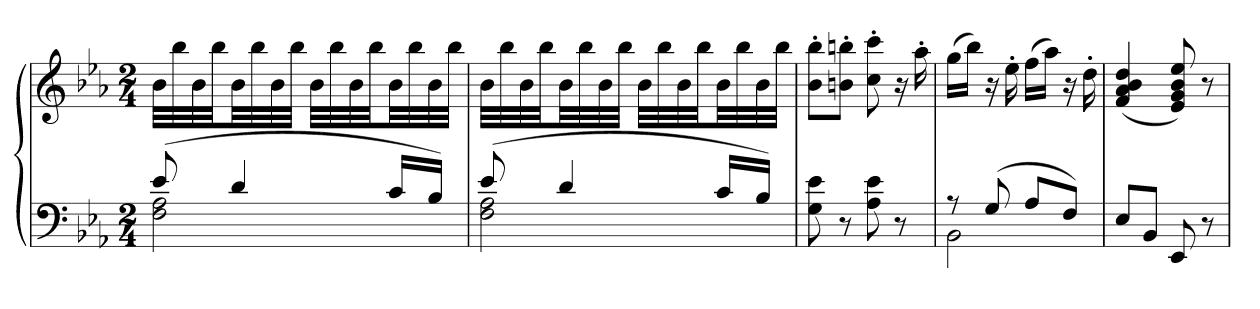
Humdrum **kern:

**kern	**kern
*part1	*part1
*staff2	*staff1
*clefF4	*clefG2
*k[b-e-a-]	*k[b-e-a-]
*M2/4	*M2/4
=	=
*^	*
(8e-	2F 2A-	32b-LLL
.	.	32bb-
.	.	32b-
.	.	32bb-JJ
4d	.	32b-LL
.	.	32bb-
.	.	32b-
.	.	32bb-JJJ
.	.	32b-LLL
.	.	32bb-
.	.	32b-
.	.	32bb-JJ
16cLL	.	32b-LL
.	.	32bb-
16B-JJ)	.	32b-
.	.	32bb-JJJ
=	=	=
(8e-	2F 2A-	32b-LLL
.	.	32bb-
.	.	32b-
.	.	32bb-JJ
4d	.	32b-LL
.	.	32bb-
.	.	32b-
.	.	32bb-JJJ
.	.	32b-LLL
.	.	32bb-
.	.	32b-
.	.	32bb-JJ
16cLL	.	32b-LL
.	.	32bb-
16B-JJ)	.	32b-
.	.	32bb-JJJ
*v	*v	*
=	=
8G 8e-	8b-' 8bb-'L
8r	8bn' 8bbn'J
8A- 8e-	8cc' 8ccc'
8r	16r
.	16aa-'
=	=
*^	*
8r	2BB-	(16ggLL
.	.	16bb-JJ)
(8G	.	16r
.	.	16ee-'
8A-L	.	(16ffLL
.	.	16aa-JJ)
8FJ)	.	16r
.	.	16dd'
*v	*v	*
=	=
8E-L	(4f 4a- 4b- 4dd
8BB-J	.
8EE-	8e- 8g 8b- 8ee-)
8r	8r
=	=
*-	*-
